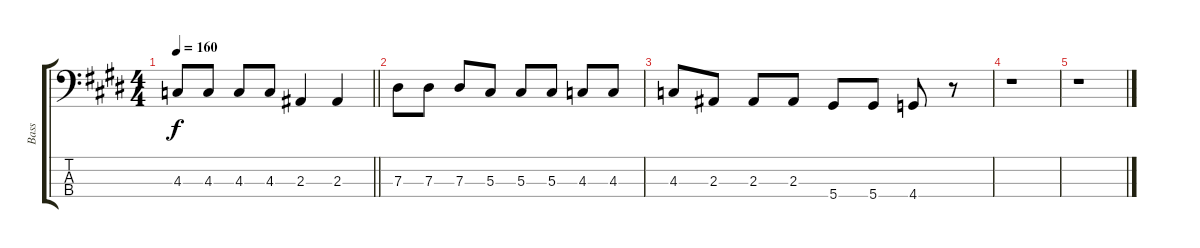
\track ("Bass" "Bass") {instrument electricbasspick}
\staff {score tabs}
\tuning (Gb2 Db2 Ab1 Eb1) {hide}
\ts (4 4)
\tempo 160
\clef f4
\barLineRight lightlight
\ks e
4.3.8{dy f} 4.3.8 4.3.8 4.3.8 2.3.4 2.3.4 |
7.3.8 7.3.8 7.3.8 5.3.8 5.3.8 5.3.8 4.3.8 4.3.8 |
4.3.8 2.3.8 2.3.8 2.3.8 5.4.8 5.4.8 4.4.8 r.8 |
r.1 |
r.1
